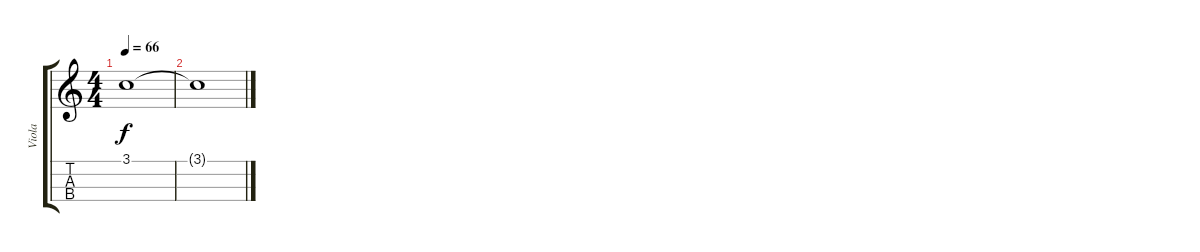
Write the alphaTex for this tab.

\track ("Viola" "Viola") {instrument viola}
\staff {score tabs}
\tuning (A4 D4 G3 C3) {hide}
\ts (4 4)
\tempo 66
\clef g2
\ks c
3.1{t}.1{dy f} |
3.1{t}.1
